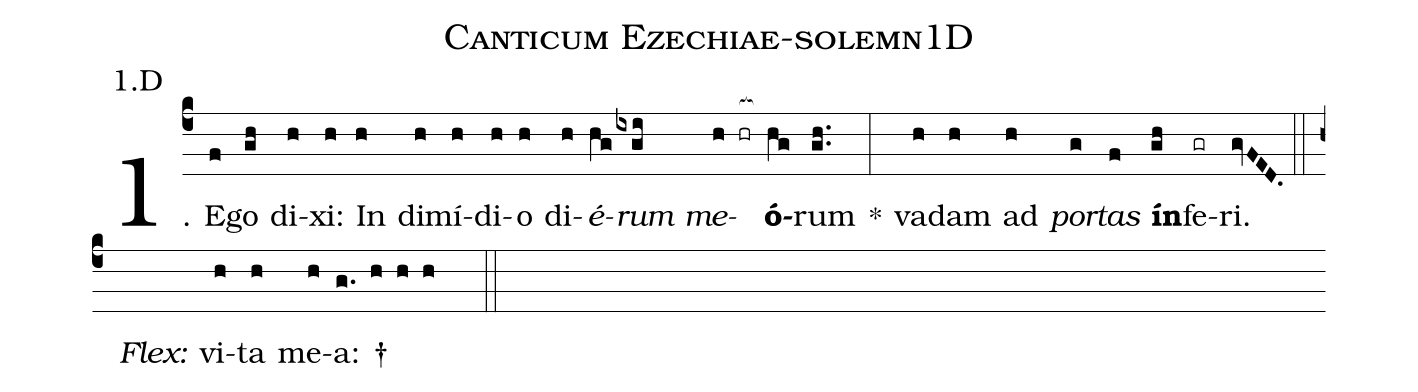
name: Canticum Ezechiae-solemn1D;
annotation: 1.D;
%%
(c4)1. E(f)go(gh) di(h)xi:(h) In(h) di(h)mí(h)di(h)o(h) di(h)<i>é</i>(hg)<i>rum</i>(ixgi) <i>me</i>(h hr[ocb:1{])<b>ó</b>(hg[ocb:0}])rum(gh..) *(:) va(h)dam(h) ad(h) <i>por</i>(g)<i>tas</i>(f) <b>ín</b>(gh)fe(gr)ri.(gvFED.) (::)
<i>Flex:</i>()  vi(h)ta(h) me(h)a: †(g. h h h  ::)
